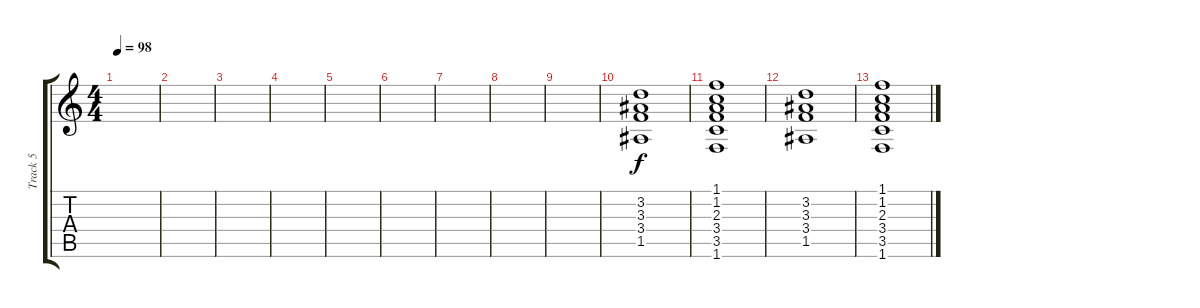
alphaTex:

\track ("Track 5" "Track 5") {instrument overdrivenguitar}
\staff {score tabs}
\tuning (E4 B3 G3 D3 A2 E2) {hide}
\ts (4 4)
\tempo 98
\clef g2
\ks c
|
|
|
|
|
|
|
|
|
(3.2 3.3 3.4 1.5).1 |
(1.1 1.2 2.3 3.4 3.5 1.6).1 |
(3.2 3.3 3.4 1.5).1 |
(1.1 1.2 2.3 3.4 3.5 1.6).1
